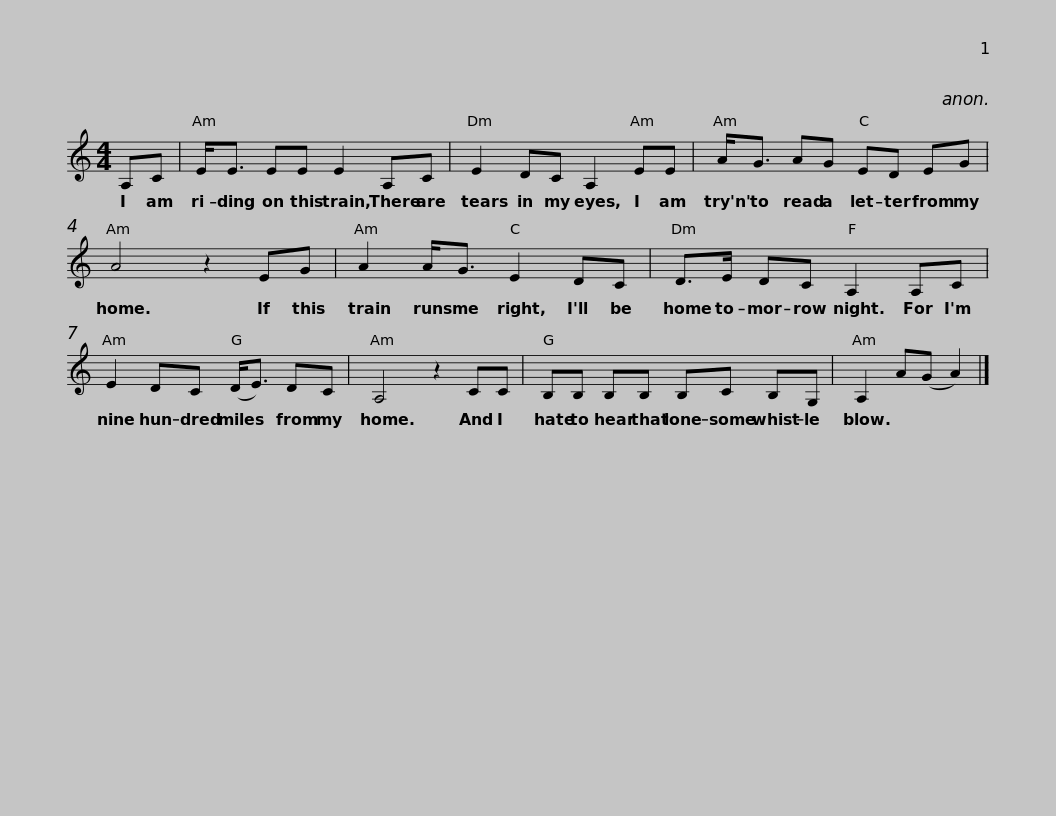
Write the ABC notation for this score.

X:1
L:1/8
M:4/4
I:linebreak $
K:C
V:1 treble
V:1
 A,C | E<E EE E2 A,C | E2 DC A,2 EE | A<G AG ED EG |$ A4 z2 EG | %5
 A2 A<G E2 DC | D>E DC A,2 A,C |$ E2 DC (D<E) DC | A,4 z2 CC | B,B, B,B, B,C B,G, | %10
 A,2 A(G A2) |] %11
